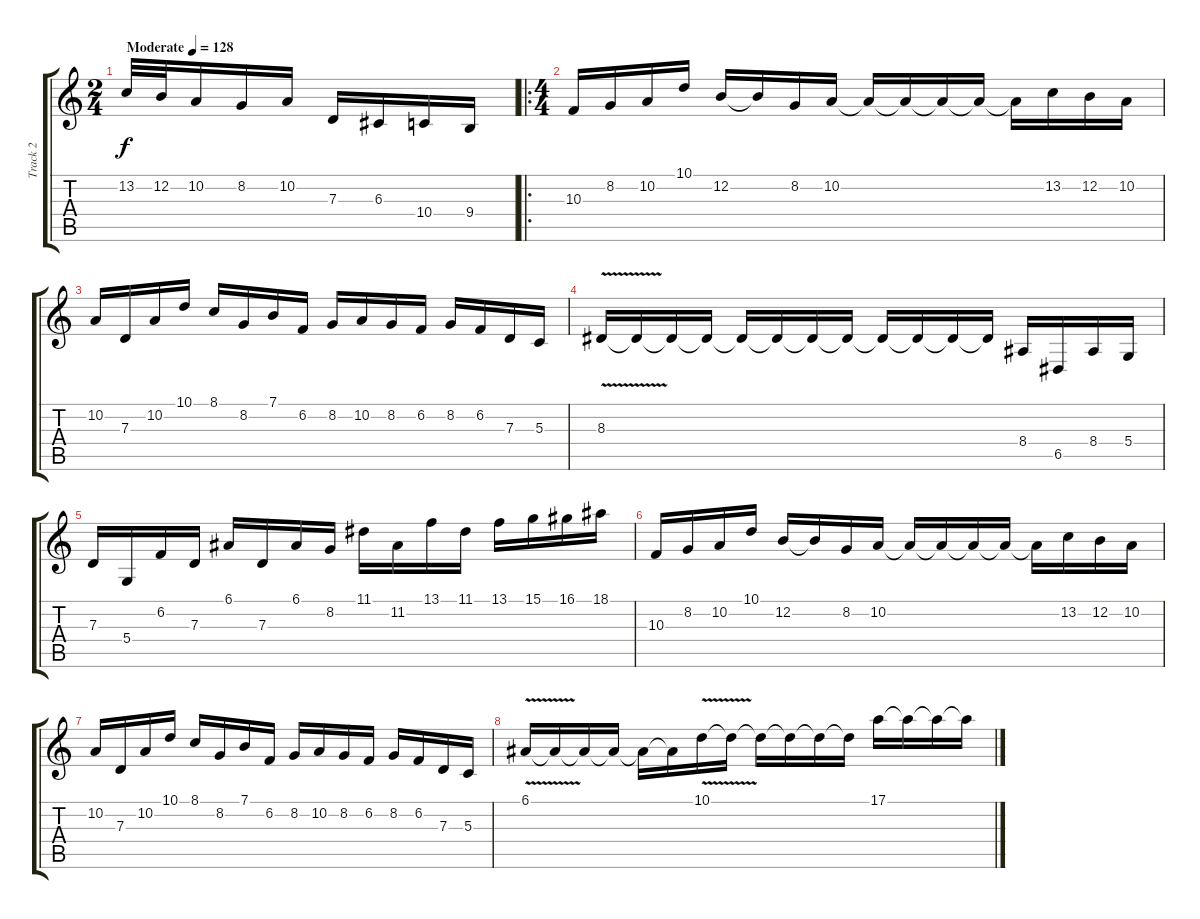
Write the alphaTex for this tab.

\track ("Track 2" "Track 2") {instrument lead5charang}
\staff {score tabs}
\tuning (E4 B3 G3 D3 A2 E2) {hide}
\ts (2 4)
\tempo (128 "Moderate")
\clef g2
\ks c
13.2.32{dy f instrument lead5charang} 12.2.32 10.2.16 8.2.16 10.2.16 7.3.16 6.3.16 10.4.16 9.4.16 |
\ro
\ts (4 4)
10.3.16 8.2.16 10.2.16 10.1.16 12.2.16 12.2{t}.16 8.2.16 10.2.16 10.2{t}.16 10.2{t}.16 10.2{t}.16 10.2{t}.16 10.2{t}.16 13.2.16 12.2.16 10.2.16 |
10.2.16 7.3.16 10.2.16 10.1.16 8.1.16 8.2.16 7.1.16 6.2.16 8.2.16 10.2.16 8.2.16 6.2.16 8.2.16 6.2.16 7.3.16 5.3.16 |
8.3{v}.16 8.3{t}.16 8.3{t}.16 8.3{t}.16 8.3{t}.16 8.3{t}.16 8.3{t}.16 8.3{t}.16 8.3{t}.16 8.3{t}.16 8.3{t}.16 8.3{t}.16 8.4.16 6.5.16 8.4.16 5.4.16 |
7.3.16 5.4.16 6.2.16 7.3.16 6.1.16 7.3.16 6.1.16 8.2.16 11.1.16 11.2.16 13.1.16 11.1.16 13.1.16 15.1.16 16.1.16 18.1.16 |
10.3.16 8.2.16 10.2.16 10.1.16 12.2.16 12.2{t}.16 8.2.16 10.2.16 10.2{t}.16 10.2{t}.16 10.2{t}.16 10.2{t}.16 10.2{t}.16 13.2.16 12.2.16 10.2.16 |
10.2.16 7.3.16 10.2.16 10.1.16 8.1.16 8.2.16 7.1.16 6.2.16 8.2.16 10.2.16 8.2.16 6.2.16 8.2.16 6.2.16 7.3.16 5.3.16 |
6.1{v}.16 6.1{t}.16 6.1{t}.16 6.1{t}.16 6.1{t}.16 6.1{t}.16 10.1{v}.16 10.1{t}.16 10.1{t}.16 10.1{t}.16 10.1{t}.16 10.1{t}.16 17.1.16 17.1{t}.16 17.1{t}.16 17.1{t}.16
